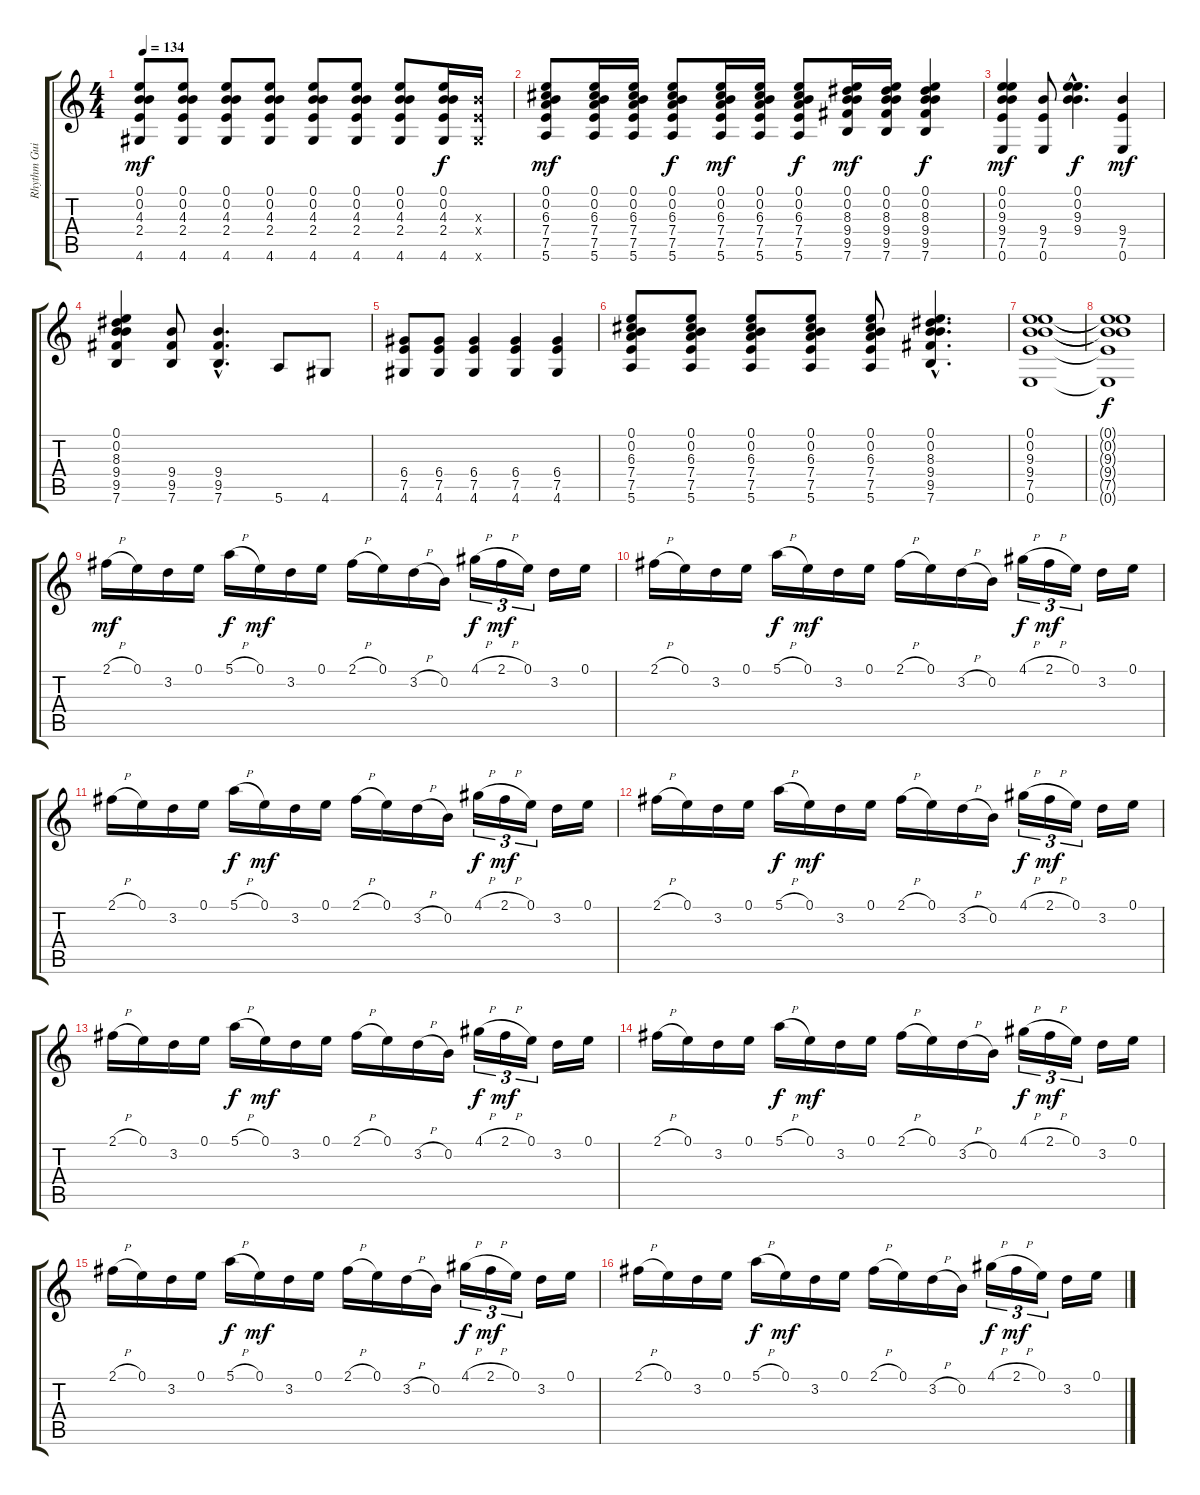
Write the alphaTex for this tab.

\track ("Rhythm Guitar I" "Rhythm Gui") {instrument overdrivenguitar}
\staff {score tabs}
\tuning (E4 B3 G3 D3 A2 E2) {hide}
\ts (4 4)
\tempo 134
\clef g2
\ks c
(0.1 0.2 4.3 2.4 4.6).8{dy mf} (0.1 0.2 4.3 2.4 4.6).8 (0.1 0.2 4.3 2.4 4.6).8 (0.1 0.2 4.3 2.4 4.6).8 (0.1 0.2 4.3 2.4 4.6).8 (0.1 0.2 4.3 2.4 4.6).8 (0.1 0.2 4.3 2.4 4.6).8 (0.1 0.2 4.3 2.4 4.6).16{dy f} (4.3{x} 2.4{x} 4.6{x}).16 |
(0.1 0.2 6.3 7.4 7.5 5.6).8{dy mf} (0.1 0.2 6.3 7.4 7.5 5.6).16 (0.1 0.2 6.3 7.4 7.5 5.6).16 (0.1 0.2 6.3 7.4 7.5 5.6).8{dy f} (0.1 0.2 6.3 7.4 7.5 5.6).16{dy mf} (0.1 0.2 6.3 7.4 7.5 5.6).16 (0.1 0.2 6.3 7.4 7.5 5.6).8{dy f} (0.1 0.2 8.3 9.4 9.5 7.6).16{dy mf} (0.1 0.2 8.3 9.4 9.5 7.6).16 (0.1 0.2 8.3 9.4 9.5 7.6).4{dy f} |
(0.1 0.2 9.3 9.4 7.5 0.6).4{dy mf} (9.4 7.5 0.6).8 (0.1{hac} 0.2{hac} 9.3{hac} 9.4{hac}).4{d dy f} (9.4 7.5 0.6).4{dy mf} |
(0.1 0.2 8.3 9.4 9.5 7.6).4 (9.4 9.5 7.6).8 (9.4{hac} 9.5{hac} 7.6{hac}).4{d} 5.6.8 4.6.8 |
(6.4 7.5 4.6).8 (6.4 7.5 4.6).8 (6.4 7.5 4.6).4 (6.4 7.5 4.6).4 (6.4 7.5 4.6).4 |
(0.1 0.2 6.3 7.4 7.5 5.6).8 (0.1 0.2 6.3 7.4 7.5 5.6).8 (0.1 0.2 6.3 7.4 7.5 5.6).8 (0.1 0.2 6.3 7.4 7.5 5.6).8 (0.1 0.2 6.3 7.4 7.5 5.6).8 (0.1{hac} 0.2{hac} 8.3{hac} 9.4{hac} 9.5{hac} 7.6{hac}).4{d} |
(0.1 0.2 9.3 9.4 7.5 0.6).1 |
(0.1{t} 0.2{t} 9.3{t} 9.4{t} 7.5{t} 0.6{t}).1{dy f} |
2.1{h}.16{dy mf} 0.1.16 3.2.16 0.1.16 5.1{h}.16{dy f} 0.1.16{dy mf} 3.2.16 0.1.16 2.1{h}.16 0.1.16 3.2{h}.16 0.2.16 4.1{h}.16{tu (3 2) dy f} 2.1{h}.16{tu (3 2) dy mf} 0.1.16{tu (3 2)} 3.2.16 0.1.16 |
2.1{h}.16 0.1.16 3.2.16 0.1.16 5.1{h}.16{dy f} 0.1.16{dy mf} 3.2.16 0.1.16 2.1{h}.16 0.1.16 3.2{h}.16 0.2.16 4.1{h}.16{tu (3 2) dy f} 2.1{h}.16{tu (3 2) dy mf} 0.1.16{tu (3 2)} 3.2.16 0.1.16 |
2.1{h}.16 0.1.16 3.2.16 0.1.16 5.1{h}.16{dy f} 0.1.16{dy mf} 3.2.16 0.1.16 2.1{h}.16 0.1.16 3.2{h}.16 0.2.16 4.1{h}.16{tu (3 2) dy f} 2.1{h}.16{tu (3 2) dy mf} 0.1.16{tu (3 2)} 3.2.16 0.1.16 |
2.1{h}.16 0.1.16 3.2.16 0.1.16 5.1{h}.16{dy f} 0.1.16{dy mf} 3.2.16 0.1.16 2.1{h}.16 0.1.16 3.2{h}.16 0.2.16 4.1{h}.16{tu (3 2) dy f} 2.1{h}.16{tu (3 2) dy mf} 0.1.16{tu (3 2)} 3.2.16 0.1.16 |
2.1{h}.16 0.1.16 3.2.16 0.1.16 5.1{h}.16{dy f} 0.1.16{dy mf} 3.2.16 0.1.16 2.1{h}.16 0.1.16 3.2{h}.16 0.2.16 4.1{h}.16{tu (3 2) dy f} 2.1{h}.16{tu (3 2) dy mf} 0.1.16{tu (3 2)} 3.2.16 0.1.16 |
2.1{h}.16 0.1.16 3.2.16 0.1.16 5.1{h}.16{dy f} 0.1.16{dy mf} 3.2.16 0.1.16 2.1{h}.16 0.1.16 3.2{h}.16 0.2.16 4.1{h}.16{tu (3 2) dy f} 2.1{h}.16{tu (3 2) dy mf} 0.1.16{tu (3 2)} 3.2.16 0.1.16 |
2.1{h}.16 0.1.16 3.2.16 0.1.16 5.1{h}.16{dy f} 0.1.16{dy mf} 3.2.16 0.1.16 2.1{h}.16 0.1.16 3.2{h}.16 0.2.16 4.1{h}.16{tu (3 2) dy f} 2.1{h}.16{tu (3 2) dy mf} 0.1.16{tu (3 2)} 3.2.16 0.1.16 |
2.1{h}.16 0.1.16 3.2.16 0.1.16 5.1{h}.16{dy f} 0.1.16{dy mf} 3.2.16 0.1.16 2.1{h}.16 0.1.16 3.2{h}.16 0.2.16 4.1{h}.16{tu (3 2) dy f} 2.1{h}.16{tu (3 2) dy mf} 0.1.16{tu (3 2)} 3.2.16 0.1.16
